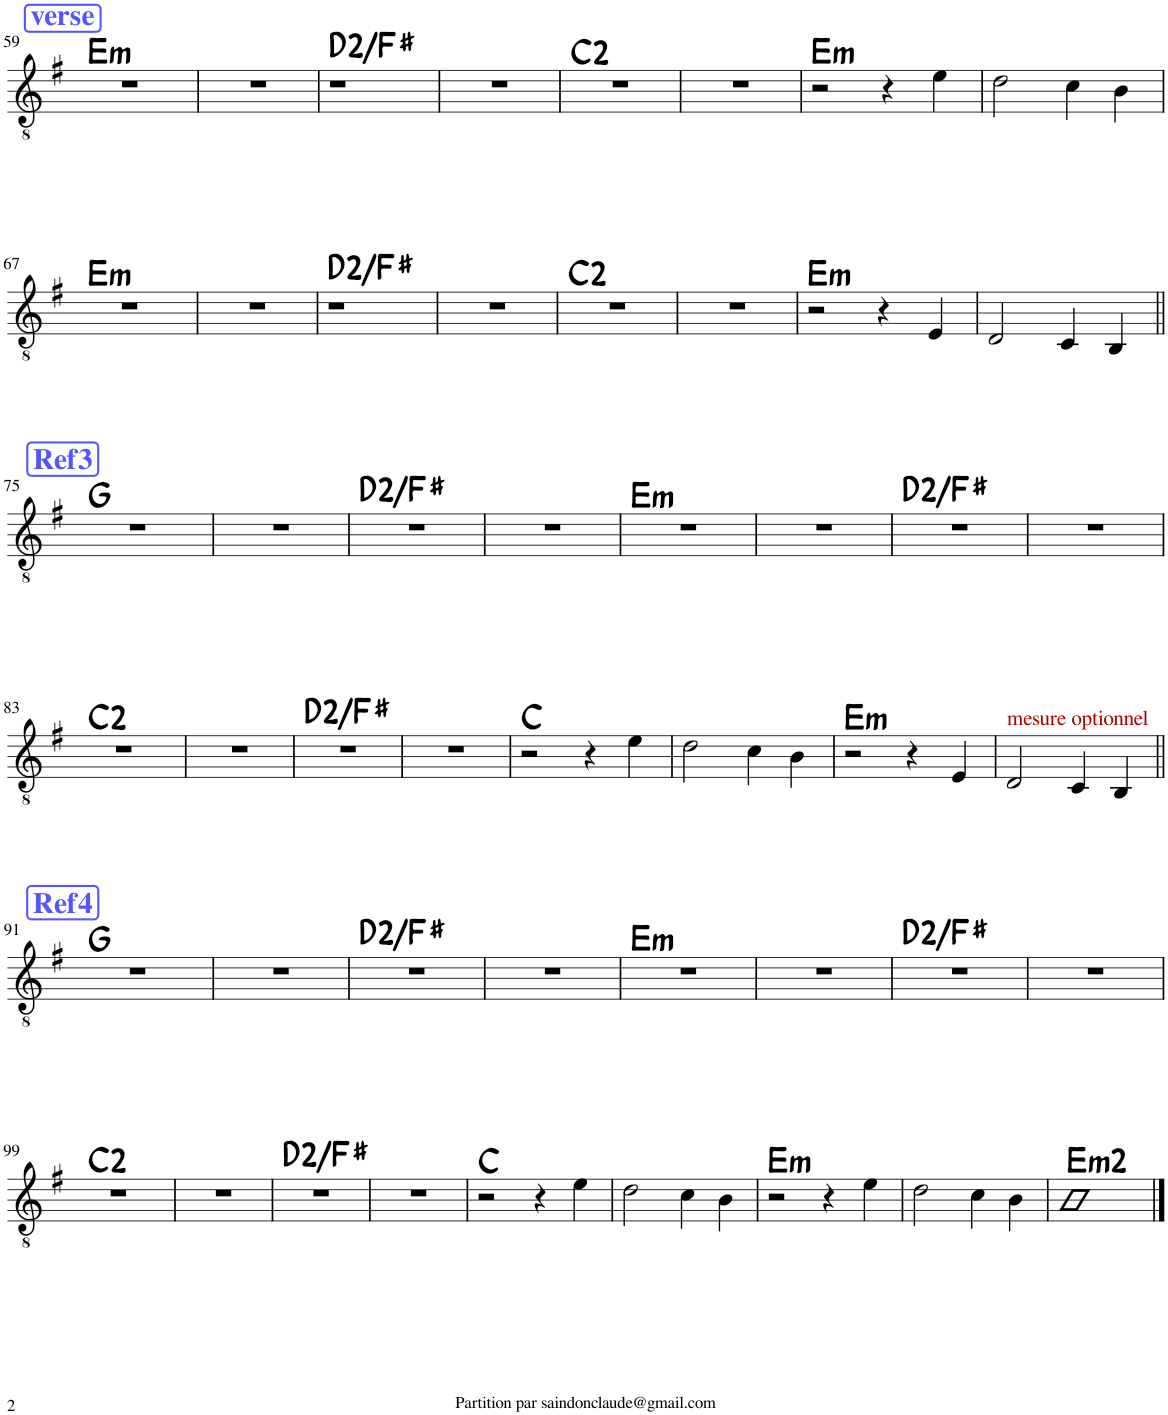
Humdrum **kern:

**kern	**harte
*part1	*part1
*staff1	*
*I"Classical Guitar	*
*I'Guit.	*
!!LO:PB:g=z
*clefGv2	*
*k[f#]	*
*M4/4	*
!!LO:REH:place=s1:a:B:cj:color=#5555FF:fs=14:t=verse
=59	=59
!	!LO:H:kt=m
1r	E:min
=60	=60
1r	.
=61	=61
1r	D:maj(2)/3
=62	=62
1r	.
=63	=63
1r	C:maj(2)
=64	=64
1r	.
=65	=65
!	!LO:H:kt=m
2r	E:min
4r	.
4e\	.
=66	=66
2d\	.
4c\	.
4B\	.
!!LO:LB:g=z
=67	=67
!	!LO:H:kt=m
1r	E:min
=68	=68
1r	.
=69	=69
1r	D:maj(2)/3
=70	=70
1r	.
=71	=71
1r	C:maj(2)
=72	=72
1r	.
=73	=73
!	!LO:H:kt=m
2r	E:min
4r	.
4E/	.
=74	=74
2D/	.
4C/	.
4BB/	.
!!LO:LB:g=z
!!LO:REH:place=s1:a:B:cj:color=#5555FF:fs=14:t=Ref3
=75||	=75||
1r	G:maj
=76	=76
1r	.
=77	=77
1r	D:maj(2)/3
=78	=78
1r	.
=79	=79
!	!LO:H:kt=m
1r	E:min
=80	=80
1r	.
=81	=81
1r	D:maj(2)/3
=82	=82
1r	.
!!LO:LB:g=z
=83	=83
1r	C:maj(2)
=84	=84
1r	.
=85	=85
1r	D:maj(2)/3
=86	=86
1r	.
=87	=87
2r	C:maj
4r	.
4e\	.
=88	=88
2d\	.
4c\	.
4B\	.
=89	=89
!	!LO:H:kt=m
2r	E:min
4r	.
4E/	.
=90	=90
!LO:TX:a:color=#AA0000:t=mesure optionnel	!
2D/	.
4C/	.
4BB/	.
!!LO:LB:g=z
!!LO:REH:place=s1:a:B:cj:color=#5555FF:fs=14:t=Ref4
=91||	=91||
1r	G:maj
=92	=92
1r	.
=93	=93
1r	D:maj(2)/3
=94	=94
1r	.
=95	=95
!	!LO:H:kt=m
1r	E:min
=96	=96
1r	.
=97	=97
1r	D:maj(2)/3
=98	=98
1r	.
!!LO:LB:g=z
=99	=99
1r	C:maj(2)
=100	=100
1r	.
=101	=101
1r	D:maj(2)/3
=102	=102
1r	.
=103	=103
2r	C:maj
4r	.
4e\	.
=104	=104
2d\	.
4c\	.
4B\	.
=105	=105
!	!LO:H:kt=m
2r	E:min
4r	.
4e\	.
=106	=106
2d\	.
4c\	.
4B\	.
=107	=107
!	!LO:H:kt=m
1E	E:min(2)
==	==
*-	*-
